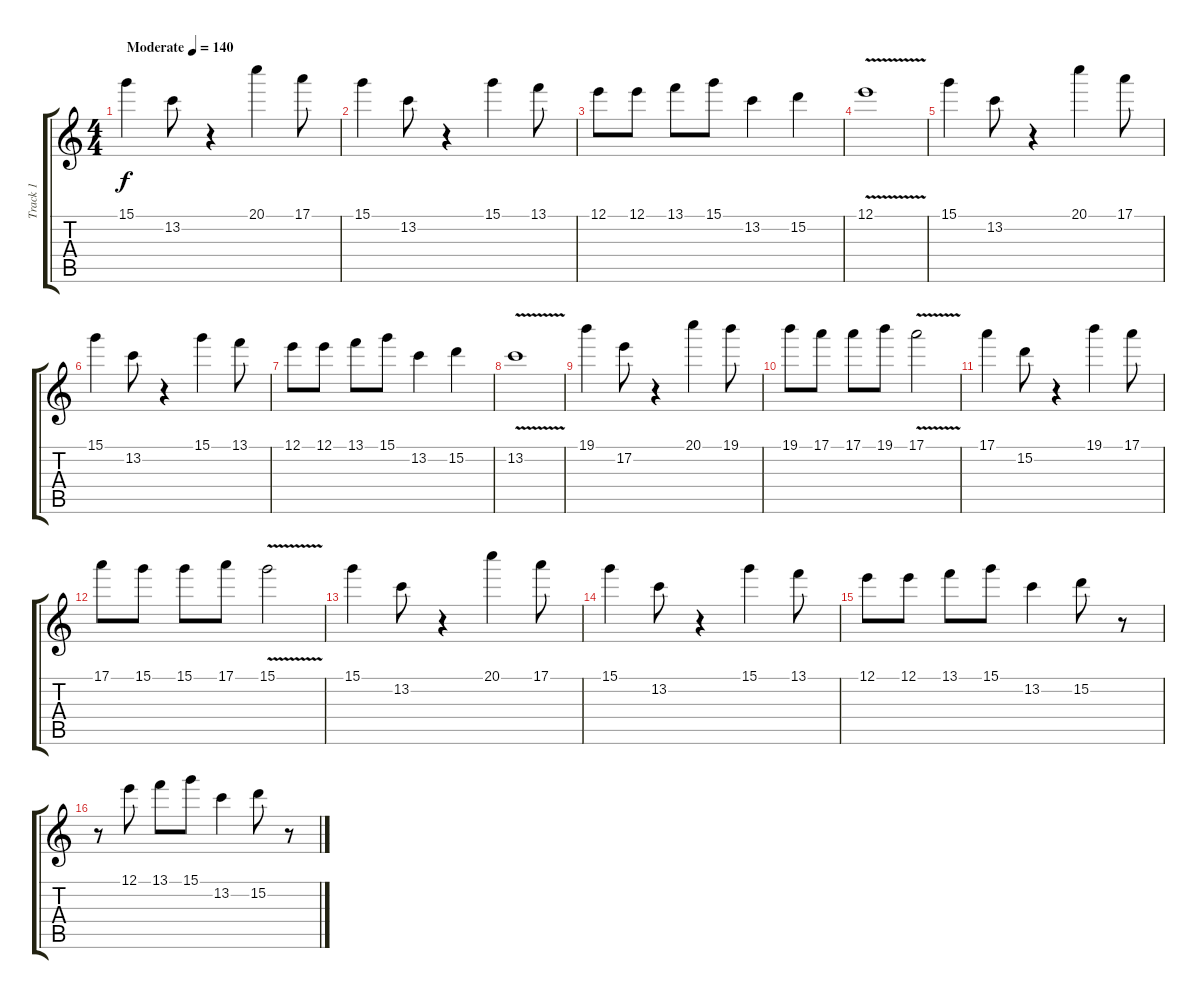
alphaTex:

\track ("Track 1" "Track 1") {instrument distortionguitar}
\staff {score tabs}
\tuning (E4 B3 G3 D3 A2 E2) {hide}
\ts (4 4)
\tempo (140 "Moderate")
\clef g2
\ks c
15.1.4{dy f instrument distortionguitar} 13.2.8 r.4 20.1.4 17.1.8 |
15.1.4 13.2.8 r.4 15.1.4 13.1.8 |
12.1.8 12.1.8 13.1.8 15.1.8 13.2.4 15.2.4 |
12.1{v}.1 |
15.1.4 13.2.8 r.4 20.1.4 17.1.8 |
15.1.4 13.2.8 r.4 15.1.4 13.1.8 |
12.1.8 12.1.8 13.1.8 15.1.8 13.2.4 15.2.4 |
13.2{v}.1 |
19.1.4 17.2.8 r.4 20.1.4 19.1.8 |
19.1.8 17.1.8 17.1.8 19.1.8 17.1{v}.2 |
17.1.4 15.2.8 r.4 19.1.4 17.1.8 |
17.1.8 15.1.8 15.1.8 17.1.8 15.1{v}.2 |
15.1.4 13.2.8 r.4 20.1.4 17.1.8 |
15.1.4 13.2.8 r.4 15.1.4 13.1.8 |
12.1.8 12.1.8 13.1.8 15.1.8 13.2.4 15.2.8 r.8 |
r.8 12.1.8 13.1.8 15.1.8 13.2.4 15.2.8 r.8
